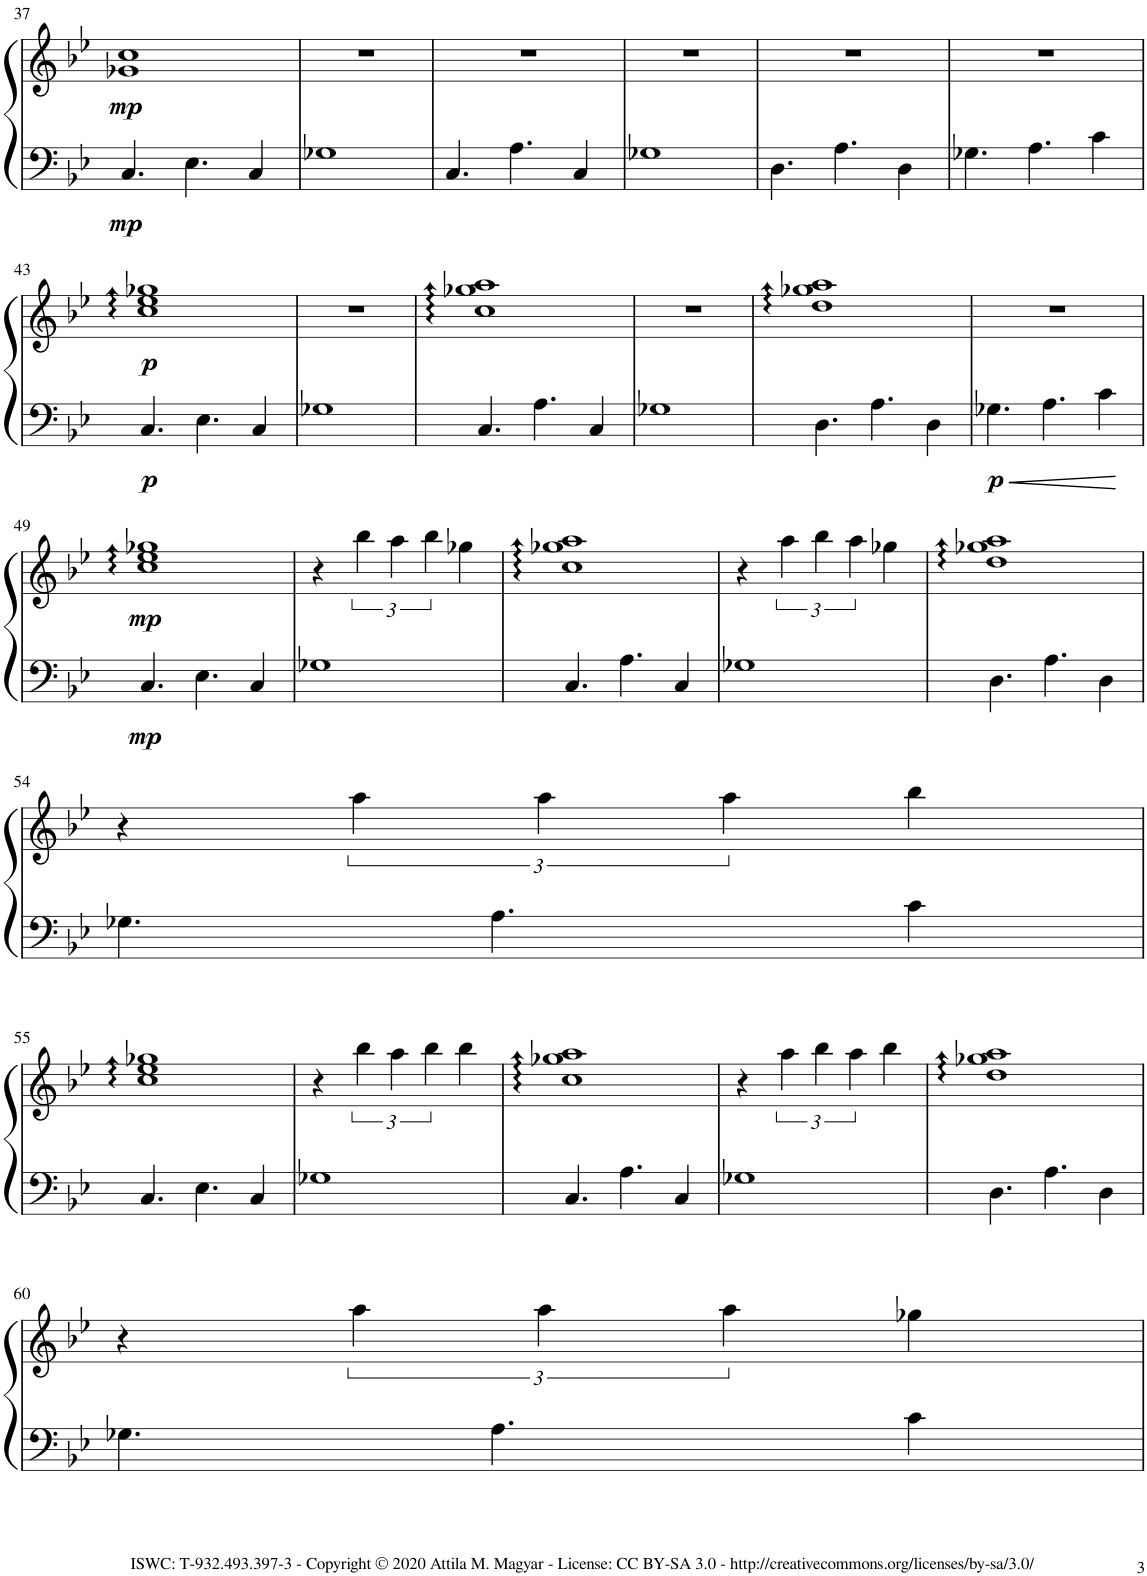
**kern	**kern	**dynam
*part1	*part1	*part1
*staff2	*staff1	*staff1/2
*I"Piano	*	*
*I'Pno.	*	*
!!LO:PB:g=z
*clefF4	*clefG2	*
*k[b-e-]	*k[b-e-]	*
*M4/4	*M4/4	*
=37	=37	=37
!	!	!LO:DY:b=2
!	!	!LO:DY:n=1:b
4.C/	1g-X 1cc	mp mp
4.E-\	.	.
4C/	.	.
=38	=38	=38
1G-X	1r	.
=39	=39	=39
4.C/	1r	.
4.A\	.	.
4C/	.	.
=40	=40	=40
1G-X	1r	.
=41	=41	=41
4.D\	1r	.
4.A\	.	.
4D\	.	.
=42	=42	=42
4.G-X\	1r	.
4.A\	.	.
4c\	.	.
!!LO:LB:g=z
=43	=43	=43
!	!	!LO:DY:b=2
!	!	!LO:DY:n=1:b
4.C/	1cc:: 1ee-:: 1gg-X::	p p
4.E-\	.	.
4C/	.	.
=44	=44	=44
1G-X	1r	.
=45	=45	=45
4.C/	1cc:: 1gg-X:: 1aa::	.
4.A\	.	.
4C/	.	.
=46	=46	=46
1G-X	1r	.
=47	=47	=47
4.D\	1dd:: 1gg-X:: 1aa::	.
4.A\	.	.
4D\	.	.
=48	=48	=48
!	!	!LO:DY:b=2
4.G-X\	1r	p
4.A\	.	.
4c\	.	.
!!LO:LB:g=z
=49	=49	=49
!	!	!LO:DY:b=2
!	!	!LO:DY:n=1:b
4.C/	1cc:: 1ee-:: 1gg-X::	mp mp
4.E-\	.	.
4C/	.	.
=50	=50	=50
1G-X	4r	.
.	6bb-\	.
.	6aa\	.
.	6bb-\	.
.	4gg-X\	.
=51	=51	=51
4.C/	1cc:: 1gg-X:: 1aa::	.
4.A\	.	.
4C/	.	.
=52	=52	=52
1G-X	4r	.
.	6aa\	.
.	6bb-\	.
.	6aa\	.
.	4gg-X\	.
=53	=53	=53
4.D\	1dd:: 1gg-X:: 1aa::	.
4.A\	.	.
4D\	.	.
!!LO:LB:g=z
=54	=54	=54
4.G-X\	4r	.
.	6aa\	.
4.A\	.	.
.	6aa\	.
.	6aa\	.
4c\	4bb-\	.
!!LO:LB:g=z
=55	=55	=55
4.C/	1cc:: 1ee-:: 1gg-X::	.
4.E-\	.	.
4C/	.	.
=56	=56	=56
1G-X	4r	.
.	6bb-\	.
.	6aa\	.
.	6bb-\	.
.	4bb-\	.
=57	=57	=57
4.C/	1cc:: 1gg-X:: 1aa::	.
4.A\	.	.
4C/	.	.
=58	=58	=58
1G-X	4r	.
.	6aa\	.
.	6bb-\	.
.	6aa\	.
.	4bb-\	.
=59	=59	=59
4.D\	1dd:: 1gg-X:: 1aa::	.
4.A\	.	.
4D\	.	.
!!LO:LB:g=z
=60	=60	=60
4.G-X\	4r	.
.	6aa\	.
4.A\	.	.
.	6aa\	.
.	6aa\	.
4c\	4gg-X\	.
=	=	=
*-	*-	*-
